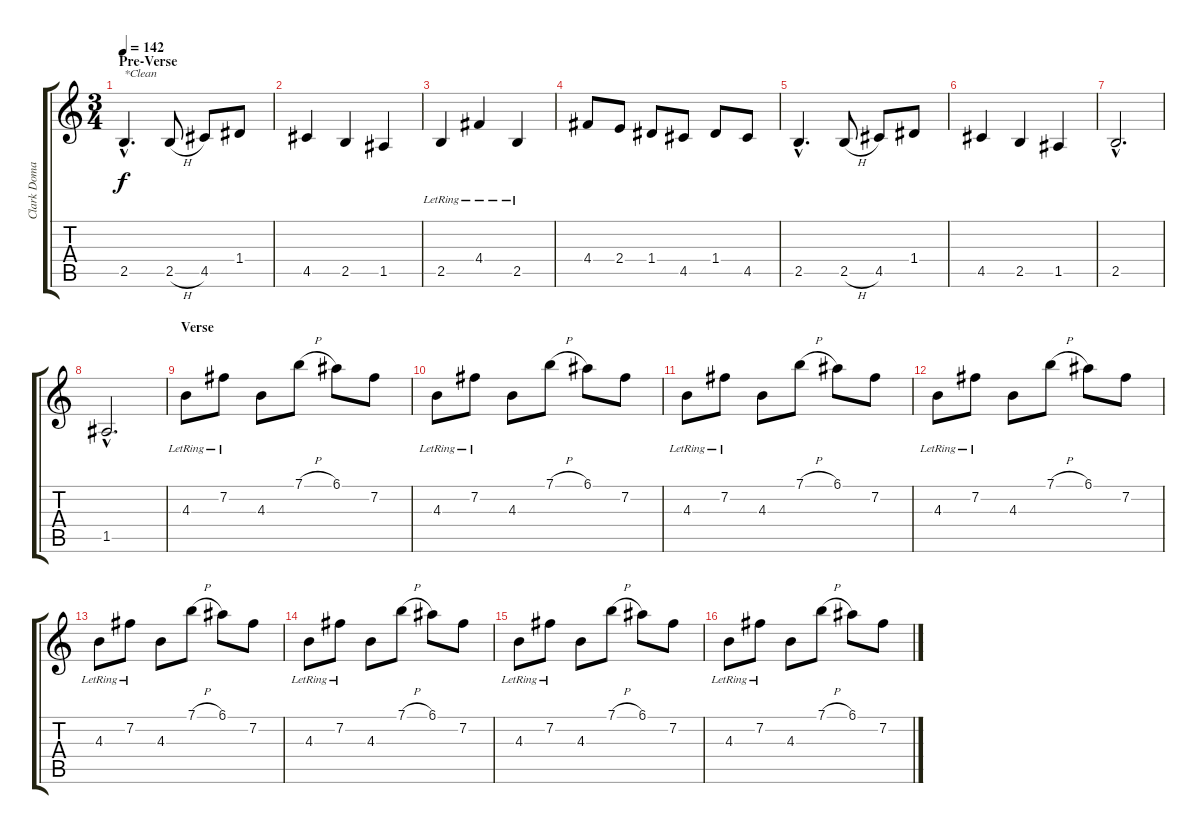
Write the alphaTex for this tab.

\track ("Clark Domae" "Clark Doma") {instrument electricguitarclean}
\staff {score tabs}
\tuning (E4 B3 G3 D3 A2 E2) {hide}
\ts (3 4)
\section ("" "Pre-Verse")
\tempo 142
\clef g2
\ks c
2.5{hac}.4{d txt "*Clean" dy f volume 6 instrument electricguitarclean} 2.5{h}.8 4.5.8 1.4.8 |
4.5.4 2.5.4 1.5.4 |
2.5{lr}.4 4.4{lr}.4 2.5{lr}.4 |
4.4.8 2.4.8 1.4.8 4.5.8 1.4.8 4.5.8 |
2.5{hac}.4{d} 2.5{h}.8 4.5.8 1.4.8 |
4.5.4 2.5.4 1.5.4 |
2.5{hac}.2{d} |
1.5{hac}.2{d} |
\section ("" "Verse")
4.3{lr}.8{volume 8} 7.2{lr}.8 4.3.8 7.1{h}.8 6.1.8 7.2.8 |
4.3{lr}.8 7.2{lr}.8 4.3.8 7.1{h}.8 6.1.8 7.2.8 |
4.3{lr}.8 7.2{lr}.8 4.3.8 7.1{h}.8 6.1.8 7.2.8 |
4.3{lr}.8 7.2{lr}.8 4.3.8 7.1{h}.8 6.1.8 7.2.8 |
4.3{lr}.8 7.2{lr}.8 4.3.8 7.1{h}.8 6.1.8 7.2.8 |
4.3{lr}.8 7.2{lr}.8 4.3.8 7.1{h}.8 6.1.8 7.2.8 |
4.3{lr}.8 7.2{lr}.8 4.3.8 7.1{h}.8 6.1.8 7.2.8 |
4.3{lr}.8 7.2{lr}.8 4.3.8 7.1{h}.8 6.1.8 7.2.8
